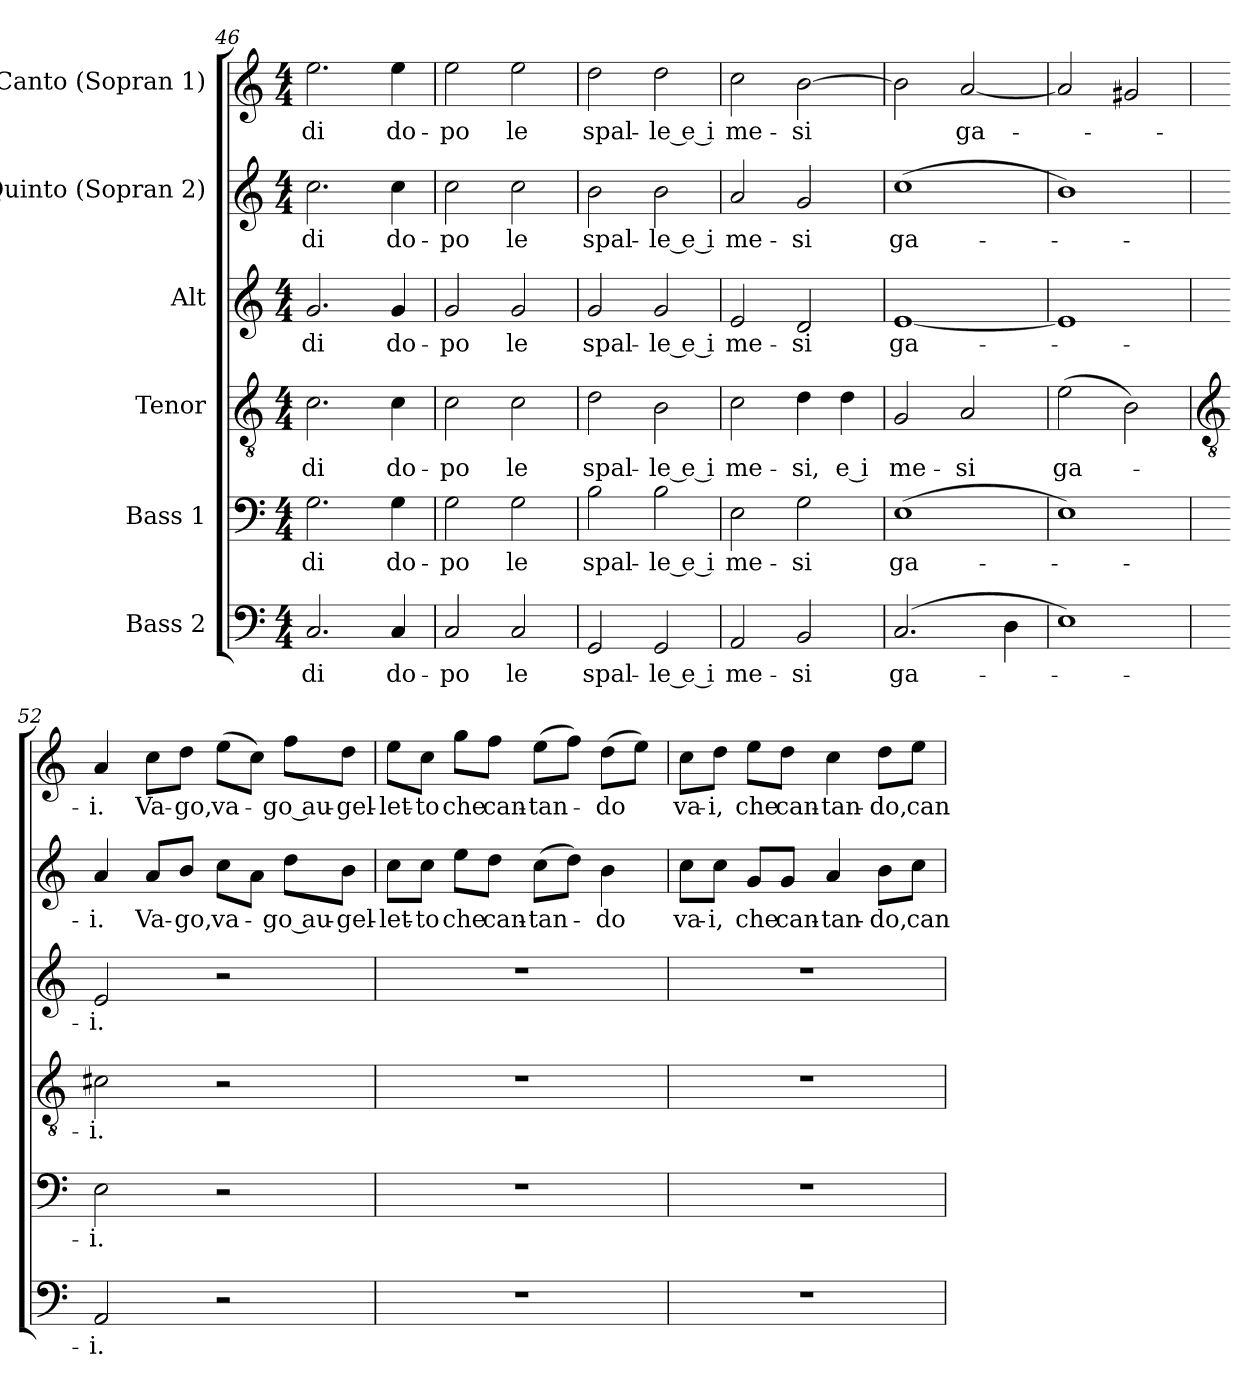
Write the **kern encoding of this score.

**kern	**text	**kern	**text	**kern	**text	**kern	**text	**kern	**text	**kern	**text
*part6	*part6	*part5	*part5	*part4	*part4	*part3	*part3	*part2	*part2	*part1	*part1
*staff6	*staff6	*staff5	*staff5	*staff4	*staff4	*staff3	*staff3	*staff2	*staff2	*staff1	*staff1
*I"Bass 2	*	*I"Bass 1	*	*I"Tenor	*	*I"Alt	*	*I"Quinto (Sopran 2)	*	*I"Canto  (Sopran 1)	*
*clefF4	*	*clefF4	*	*clefGv2	*	*clefG2	*	*clefG2	*	*clefG2	*
*k[]	*	*k[]	*	*k[]	*	*k[]	*	*k[]	*	*k[]	*
*C:	*	*C:	*	*C:	*	*C:	*	*C:	*	*C:	*
*M4/4	*	*M4/4	*	*M4/4	*	*M4/4	*	*M4/4	*	*M4/4	*
=46	=46	=46	=46	=46	=46	=46	=46	=46	=46	=46	=46
!	!LO:LY:b	!	!LO:LY:b	!	!LO:LY:b	!	!LO:LY:b	!	!LO:LY:b	!	!LO:LY:b
2.C	di	2.G	di	2.c	di	2.g	di	2.cc	di	2.ee	di
!	!LO:LY:b	!	!LO:LY:b	!	!LO:LY:b	!	!LO:LY:b	!	!LO:LY:b	!	!LO:LY:b
4C	do-	4G	do-	4c	do-	4g	do-	4cc	do-	4ee	do-
=47	=47	=47	=47	=47	=47	=47	=47	=47	=47	=47	=47
!	!LO:LY:b	!	!LO:LY:b	!	!LO:LY:b	!	!LO:LY:b	!	!LO:LY:b	!	!LO:LY:b
2C	-po	2G	-po	2c	-po	2g	-po	2cc	-po	2ee	-po
!	!LO:LY:b	!	!LO:LY:b	!	!LO:LY:b	!	!LO:LY:b	!	!LO:LY:b	!	!LO:LY:b
2C	le	2G	le	2c	le	2g	le	2cc	le	2ee	le
=48	=48	=48	=48	=48	=48	=48	=48	=48	=48	=48	=48
!	!LO:LY:b	!	!LO:LY:b	!	!LO:LY:b	!	!LO:LY:b	!	!LO:LY:b	!	!LO:LY:b
2GG	spal-	2B	spal-	2d	spal-	2g	spal-	2b	spal-	2dd	spal-
!	!LO:LY:b	!	!LO:LY:b	!	!LO:LY:b	!	!LO:LY:b	!	!LO:LY:b	!	!LO:LY:b
2GG	-le e i	2B	-le e i	2B	-le e i	2g	-le e i	2b	-le e i	2dd	-le e i
=49	=49	=49	=49	=49	=49	=49	=49	=49	=49	=49	=49
!	!LO:LY:b	!	!LO:LY:b	!	!LO:LY:b	!	!LO:LY:b	!	!LO:LY:b	!	!LO:LY:b
2AA	me-	2E	me-	2c	me-	2e	me-	2a	me-	2cc	me-
!	!LO:LY:b	!	!LO:LY:b	!	!LO:LY:b	!	!LO:LY:b	!	!LO:LY:b	!	!LO:LY:b
2BB	-si	2G	-si	4d	-si,	2d	-si	2g	-si	[2b	-si
!	!	!	!	!	!LO:LY:b	!	!	!	!	!	!
.	.	.	.	4d	e i	.	.	.	.	.	.
=50	=50	=50	=50	=50	=50	=50	=50	=50	=50	=50	=50
!	!LO:LY:b	!	!LO:LY:b	!	!LO:LY:b	!	!LO:LY:b	!	!LO:LY:b	!	!
(>2.C	ga-	(>1E	ga-	2G	me-	[1e	ga-	(>1cc	ga-	2b]	.
!	!	!	!	!	!LO:LY:b	!	!	!	!	!	!LO:LY:b
.	.	.	.	2A	-si	.	.	.	.	[2a	ga-
4D	.	.	.	.	.	.	.	.	.	.	.
=51	=51	=51	=51	=51	=51	=51	=51	=51	=51	=51	=51
!	!	!	!	!	!LO:LY:b	!	!	!	!	!	!
1E)	.	1E)	.	(>2e	ga-	1e]	.	1b)	.	2a]	.
.	.	.	.	2B)	.	.	.	.	.	2g#X	.
!!LO:LB:g=z
=52	=52	=52	=52	=52	=52	=52	=52	=52	=52	=52	=52
*	*	*	*	*clefGv2	*	*	*	*	*	*	*
!	!LO:LY:b	!	!LO:LY:b	!	!LO:LY:b	!	!LO:LY:b	!	!LO:LY:b	!	!LO:LY:b
2AA	-i.	2E	-i.	2c#X	-i.	2e	-i.	4a	-i.	4a	-i.
!	!	!	!	!	!	!	!	!	!LO:LY:b	!	!LO:LY:b
.	.	.	.	.	.	.	.	8a/L	Va-	8cc\L	Va-
!	!	!	!	!	!	!	!	!	!LO:LY:b	!	!LO:LY:b
.	.	.	.	.	.	.	.	8b/J	-go,	8dd\J	-go,
!	!	!	!	!	!	!	!	!	!LO:LY:b	!	!LO:LY:b
2r	.	2r	.	2r	.	2r	.	8cc\L	va-	(>8ee\L	va-
.	.	.	.	.	.	.	.	8a\J	.	8cc\J)	.
!	!	!	!	!	!	!	!	!	!LO:LY:b	!	!LO:LY:b
.	.	.	.	.	.	.	.	8dd\L	-go au-	8ff\L	-go au-
!	!	!	!	!	!	!	!	!	!LO:LY:b	!	!LO:LY:b
.	.	.	.	.	.	.	.	8b\J	-gel-	8dd\J	-gel-
=53	=53	=53	=53	=53	=53	=53	=53	=53	=53	=53	=53
!	!	!	!	!	!	!	!	!	!LO:LY:b	!	!LO:LY:b
1r	.	1r	.	1r	.	1r	.	8cc\L	-let-	8ee\L	-let-
!	!	!	!	!	!	!	!	!	!LO:LY:b	!	!LO:LY:b
.	.	.	.	.	.	.	.	8cc\J	-to	8cc\J	-to
!	!	!	!	!	!	!	!	!	!LO:LY:b	!	!LO:LY:b
.	.	.	.	.	.	.	.	8ee\L	che	8gg\L	che
!	!	!	!	!	!	!	!	!	!LO:LY:b	!	!LO:LY:b
.	.	.	.	.	.	.	.	8dd\J	can-	8ff\J	can-
!	!	!	!	!	!	!	!	!	!LO:LY:b	!	!LO:LY:b
.	.	.	.	.	.	.	.	(>8cc\L	-tan-	(>8ee\L	-tan-
.	.	.	.	.	.	.	.	8dd\J)	.	8ff\J)	.
!	!	!	!	!	!	!	!	!	!LO:LY:b	!	!LO:LY:b
.	.	.	.	.	.	.	.	4b	-do	(>8dd\L	-do
.	.	.	.	.	.	.	.	.	.	8ee\J)	.
=54	=54	=54	=54	=54	=54	=54	=54	=54	=54	=54	=54
!	!	!	!	!	!	!	!	!	!LO:LY:b	!	!LO:LY:b
1r	.	1r	.	1r	.	1r	.	8cc\L	va-	8cc\L	va-
!	!	!	!	!	!	!	!	!	!LO:LY:b	!	!LO:LY:b
.	.	.	.	.	.	.	.	8cc\J	-i,	8dd\J	-i,
!	!	!	!	!	!	!	!	!	!LO:LY:b	!	!LO:LY:b
.	.	.	.	.	.	.	.	8g/L	che	8ee\L	che
!	!	!	!	!	!	!	!	!	!LO:LY:b	!	!LO:LY:b
.	.	.	.	.	.	.	.	8g/J	can-	8dd\J	can-
!	!	!	!	!	!	!	!	!	!LO:LY:b	!	!LO:LY:b
.	.	.	.	.	.	.	.	4a	-tan-	4cc	-tan-
!	!	!	!	!	!	!	!	!	!LO:LY:b	!	!LO:LY:b
.	.	.	.	.	.	.	.	8b\L	-do,	8dd\L	-do,
!	!	!	!	!	!	!	!	!	!LO:LY:b	!	!LO:LY:b
.	.	.	.	.	.	.	.	8cc\J	can	8ee\J	can
=	=	=	=	=	=	=	=	=	=	=	=
*-	*-	*-	*-	*-	*-	*-	*-	*-	*-	*-	*-
